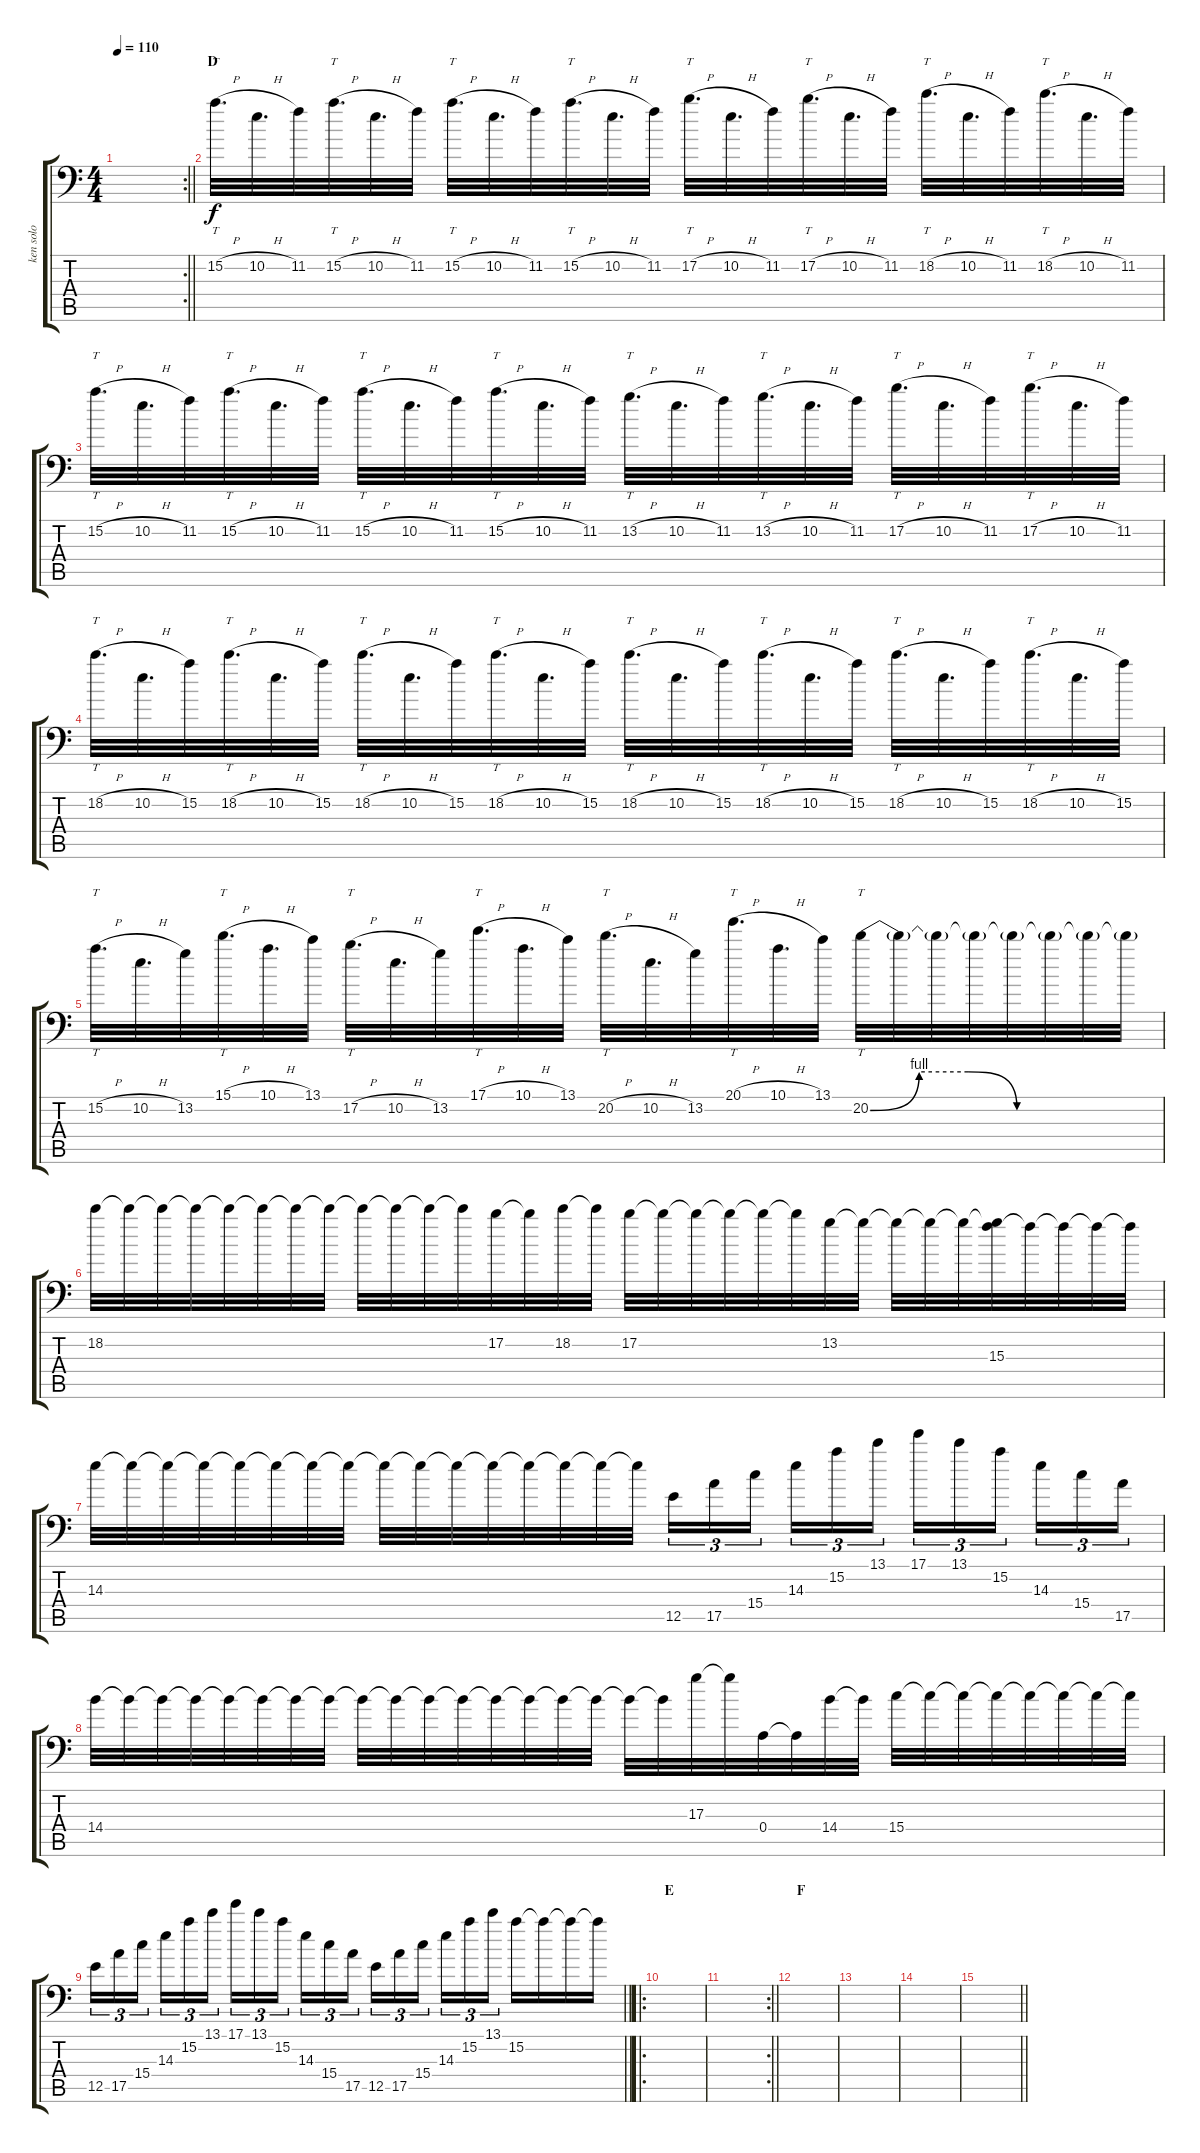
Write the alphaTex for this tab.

\track ("ken solo" "ken solo") {instrument distortionguitar}
\staff {score tabs}
\tuning (B3 Gb3 D3 A2 E2 A1) {hide}
\rc 2
\ts (4 4)
\tempo 110
\clef f4
\barLineRight lightlight
\ks c
|
\section ("" "D")
15.2{h}.32{tt d} 10.2{h}.32{d} 11.2.32 15.2{h}.32{tt d} 10.2{h}.32{d} 11.2.32 15.2{h}.32{tt d} 10.2{h}.32{d} 11.2.32 15.2{h}.32{tt d} 10.2{h}.32{d} 11.2.32 17.2{h}.32{tt d} 10.2{h}.32{d} 11.2.32 17.2{h}.32{tt d} 10.2{h}.32{d} 11.2.32 18.2{h}.32{tt d} 10.2{h}.32{d} 11.2.32 18.2{h}.32{tt d} 10.2{h}.32{d} 11.2.32 |
15.2{h}.32{tt d} 10.2{h}.32{d} 11.2.32 15.2{h}.32{tt d} 10.2{h}.32{d} 11.2.32 15.2{h}.32{tt d} 10.2{h}.32{d} 11.2.32 15.2{h}.32{tt d} 10.2{h}.32{d} 11.2.32 13.2{h}.32{tt d} 10.2{h}.32{d} 11.2.32 13.2{h}.32{tt d} 10.2{h}.32{d} 11.2.32 17.2{h}.32{tt d} 10.2{h}.32{d} 11.2.32 17.2{h}.32{tt d} 10.2{h}.32{d} 11.2.32 |
18.2{h}.32{tt d} 10.2{h}.32{d} 15.2.32 18.2{h}.32{tt d} 10.2{h}.32{d} 15.2.32 18.2{h}.32{tt d} 10.2{h}.32{d} 15.2.32 18.2{h}.32{tt d} 10.2{h}.32{d} 15.2.32 18.2{h}.32{tt d} 10.2{h}.32{d} 15.2.32 18.2{h}.32{tt d} 10.2{h}.32{d} 15.2.32 18.2{h}.32{tt d} 10.2{h}.32{d} 15.2.32 18.2{h}.32{tt d} 10.2{h}.32{d} 15.2.32 |
15.2{h}.32{tt d} 10.2{h}.32{d} 13.2.32 15.1{h}.32{tt d} 10.1{h}.32{d} 13.1.32 17.2{h}.32{tt d} 10.2{h}.32{d} 13.2.32 17.1{h}.32{tt d} 10.1{h}.32{d} 13.1.32 20.2{h}.32{tt d} 10.2{h}.32{d} 13.2.32 20.1{h}.32{tt d} 10.1{h}.32{d} 13.1.32 20.2{be (custom 0 0 10 4 20 4 30 0 60 0)}.32{tt} 20.2{t}.32 20.2{t}.32 20.2{t}.32 20.2{t}.32 20.2{t}.32 20.2{t}.32 20.2{t}.32 |
18.2.32 18.2{t}.32 18.2{t}.32 18.2{t}.32 18.2{t}.32 18.2{t}.32 18.2{t}.32 18.2{t}.32 18.2{t}.32 18.2{t}.32 18.2{t}.32 18.2{t}.32 17.2.32 17.2{t}.32 18.2.32 18.2{t}.32 17.2.32 17.2{t}.32 17.2{t}.32 17.2{t}.32 17.2{t}.32 17.2{t}.32 13.2.32 13.2{t}.32 13.2{t}.32 13.2{t}.32 13.2{t}.32 (13.2{t} 15.3).32 15.3{t}.32 15.3{t}.32 15.3{t}.32 15.3{t}.32 |
14.3.32 14.3{t}.32 14.3{t}.32 14.3{t}.32 14.3{t}.32 14.3{t}.32 14.3{t}.32 14.3{t}.32 14.3{t}.32 14.3{t}.32 14.3{t}.32 14.3{t}.32 14.3{t}.32 14.3{t}.32 14.3{t}.32 14.3{t}.32 12.5.16{tu (3 2)} 17.5.16{tu (3 2)} 15.4.16{tu (3 2) beam splitsecondary} 14.3.16{tu (3 2)} 15.2.16{tu (3 2)} 13.1.16{tu (3 2)} 17.1.16{tu (3 2)} 13.1.16{tu (3 2)} 15.2.16{tu (3 2) beam splitsecondary} 14.3.16{tu (3 2)} 15.4.16{tu (3 2)} 17.5.16{tu (3 2)} |
14.4.32 14.4{t}.32 14.4{t}.32 14.4{t}.32 14.4{t}.32 14.4{t}.32 14.4{t}.32 14.4{t}.32 14.4{t}.32 14.4{t}.32 14.4{t}.32 14.4{t}.32 14.4{t}.32 14.4{t}.32 14.4{t}.32 14.4{t}.32 14.4{t}.32 14.4{t}.32 17.3.32 17.3{t}.32 0.4.32 0.4{t}.32 14.4.32 14.4{t}.32 15.4.32 15.4{t}.32 15.4{t}.32 15.4{t}.32 15.4{t}.32 15.4{t}.32 15.4{t}.32 15.4{t}.32 |
\barLineRight lightlight
12.5.16{tu (3 2)} 17.5.16{tu (3 2)} 15.4.16{tu (3 2) beam splitsecondary} 14.3.16{tu (3 2)} 15.2.16{tu (3 2)} 13.1.16{tu (3 2)} 17.1.16{tu (3 2)} 13.1.16{tu (3 2)} 15.2.16{tu (3 2) beam splitsecondary} 14.3.16{tu (3 2)} 15.4.16{tu (3 2)} 17.5.16{tu (3 2)} 12.5.16{tu (3 2)} 17.5.16{tu (3 2)} 15.4.16{tu (3 2) beam splitsecondary} 14.3.16{tu (3 2)} 15.2.16{tu (3 2)} 13.1.16{tu (3 2)} 15.2.16 15.2{t}.16 15.2{t}.16 15.2{t}.16 |
\ro
\section ("" "E")
|
\rc 2
\barLineRight lightlight
|
\section ("" "F")
|
|
|
\barLineRight lightlight
